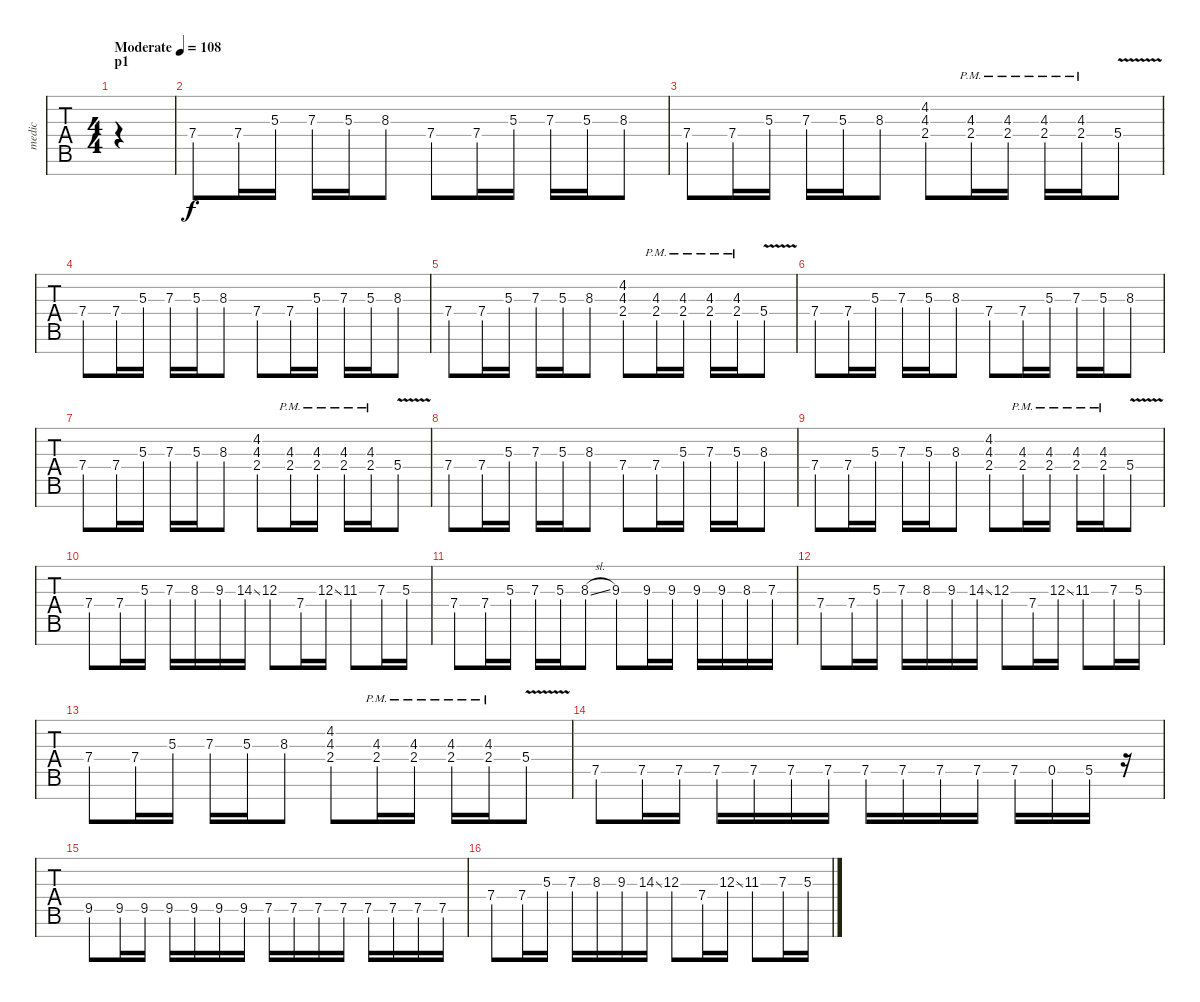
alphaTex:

\track ("medic" "medic") {instrument overdrivenguitar}
\staff {tabs}
\tuning (Gb3 D3 A2 E2 A1 Gb1 D1) {hide}
\ts (4 4)
\section ("" "p1")
\tempo (108 "Moderate")
\clef f4
\ks c
|
7.4.8 7.4.16 5.3.16 7.3.16 5.3.16 8.3.8 7.4.8 7.4.16 5.3.16 7.3.16 5.3.16 8.3.8 |
7.4.8 7.4.16 5.3.16 7.3.16 5.3.16 8.3.8 (4.2 4.3 2.4).8 (4.3{pm} 2.4{pm}).16 (4.3{pm} 2.4{pm}).16 (4.3{pm} 2.4{pm}).16 (4.3{pm} 2.4{pm}).16 5.4{v}.8 |
7.4.8 7.4.16 5.3.16 7.3.16 5.3.16 8.3.8 7.4.8 7.4.16 5.3.16 7.3.16 5.3.16 8.3.8 |
7.4.8 7.4.16 5.3.16 7.3.16 5.3.16 8.3.8 (4.2 4.3 2.4).8 (4.3{pm} 2.4{pm}).16 (4.3{pm} 2.4{pm}).16 (4.3{pm} 2.4{pm}).16 (4.3{pm} 2.4{pm}).16 5.4{v}.8 |
7.4.8 7.4.16 5.3.16 7.3.16 5.3.16 8.3.8 7.4.8 7.4.16 5.3.16 7.3.16 5.3.16 8.3.8 |
7.4.8 7.4.16 5.3.16 7.3.16 5.3.16 8.3.8 (4.2 4.3 2.4).8 (4.3{pm} 2.4{pm}).16 (4.3{pm} 2.4{pm}).16 (4.3{pm} 2.4{pm}).16 (4.3{pm} 2.4{pm}).16 5.4{v}.8 |
7.4.8 7.4.16 5.3.16 7.3.16 5.3.16 8.3.8 7.4.8 7.4.16 5.3.16 7.3.16 5.3.16 8.3.8 |
7.4.8 7.4.16 5.3.16 7.3.16 5.3.16 8.3.8 (4.2 4.3 2.4).8 (4.3{pm} 2.4{pm}).16 (4.3{pm} 2.4{pm}).16 (4.3{pm} 2.4{pm}).16 (4.3{pm} 2.4{pm}).16 5.4{v}.8 |
7.4.8 7.4.16 5.3.16 7.3.16 8.3.16 9.3.16 14.3{ss}.16 12.3.8 7.4.16 12.3{ss}.16 11.3.8 7.3.16 5.3.16 |
7.4.8 7.4.16 5.3.16 7.3.16 5.3.16 8.3{sl}.8 9.3.8 9.3.16 9.3.16 9.3.16 9.3.16 8.3.16 7.3.16 |
7.4.8 7.4.16 5.3.16 7.3.16 8.3.16 9.3.16 14.3{ss}.16 12.3.8 7.4.16 12.3{ss}.16 11.3.8 7.3.16 5.3.16 |
7.4.8 7.4.16 5.3.16 7.3.16 5.3.16 8.3.8 (4.2 4.3 2.4).8 (4.3{pm} 2.4{pm}).16 (4.3{pm} 2.4{pm}).16 (4.3{pm} 2.4{pm}).16 (4.3{pm} 2.4{pm}).16 5.4{v}.8 |
7.5.8 7.5.16 7.5.16 7.5.16 7.5.16 7.5.16 7.5.16 7.5.16 7.5.16 7.5.16 7.5.16 7.5.16 0.5.16 5.5.16 r.16 |
9.5.8 9.5.16 9.5.16 9.5.16 9.5.16 9.5.16 9.5.16 7.5.16 7.5.16 7.5.16 7.5.16 7.5.16 7.5.16 7.5.16 7.5.16 |
7.4.8 7.4.16 5.3.16 7.3.16 8.3.16 9.3.16 14.3{ss}.16 12.3.8 7.4.16 12.3{ss}.16 11.3.8 7.3.16 5.3.16
